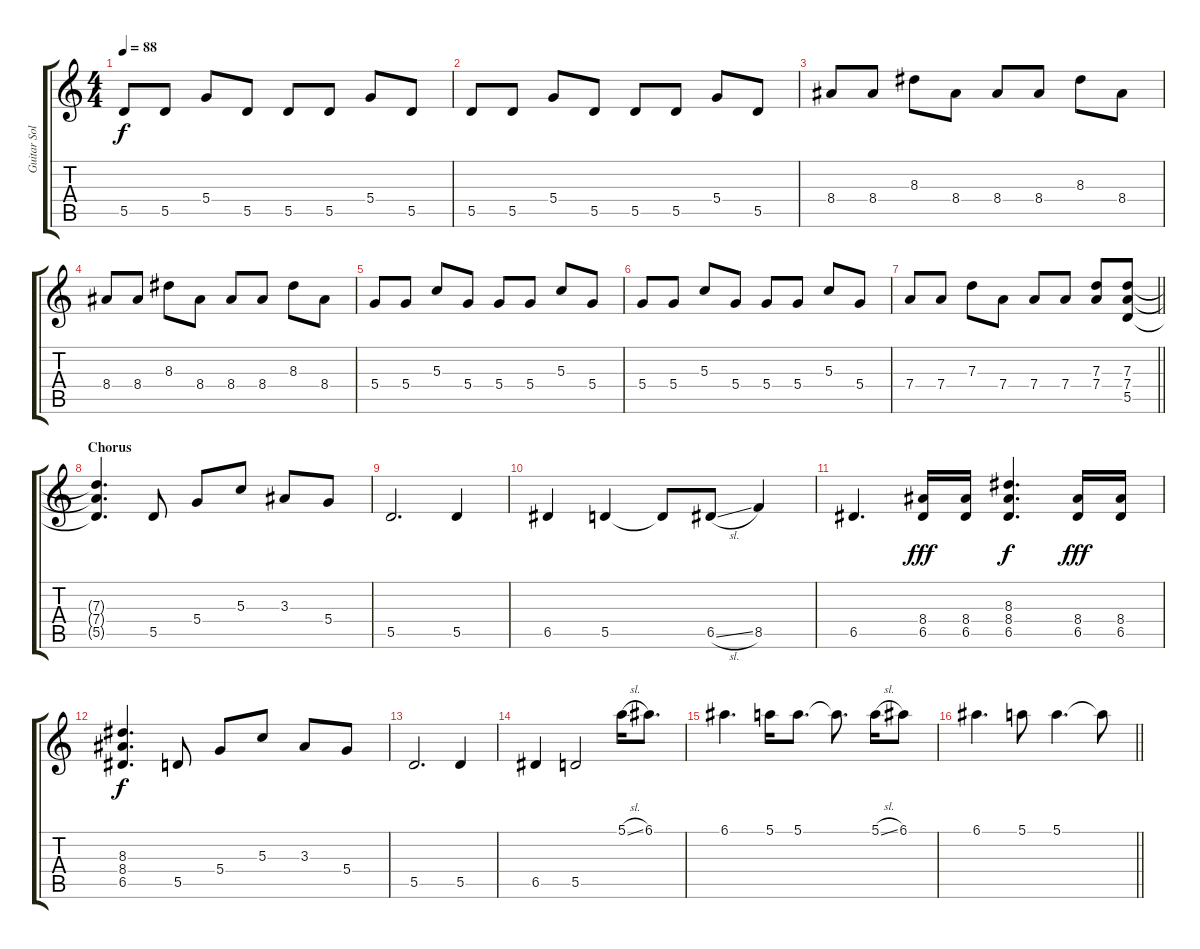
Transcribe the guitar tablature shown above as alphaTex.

\track ("Guitar Solo" "Guitar Sol") {instrument overdrivenguitar}
\staff {score tabs}
\tuning (E4 B3 G3 D3 A2 E2) {hide}
\ts (4 4)
\tempo 88
\clef g2
\ks c
5.5.8{dy f} 5.5.8 5.4.8 5.5.8 5.5.8 5.5.8 5.4.8 5.5.8 |
5.5.8 5.5.8 5.4.8 5.5.8 5.5.8 5.5.8 5.4.8 5.5.8 |
8.4.8 8.4.8 8.3.8 8.4.8 8.4.8 8.4.8 8.3.8 8.4.8 |
8.4.8 8.4.8 8.3.8 8.4.8 8.4.8 8.4.8 8.3.8 8.4.8 |
5.4.8 5.4.8 5.3.8 5.4.8 5.4.8 5.4.8 5.3.8 5.4.8 |
5.4.8 5.4.8 5.3.8 5.4.8 5.4.8 5.4.8 5.3.8 5.4.8 |
\barLineRight lightlight
7.4.8 7.4.8 7.3.8 7.4.8 7.4.8 7.4.8 (7.3 7.4).8 (7.3 7.4 5.5).8{volume 16} |
\section ("" "Chorus")
(7.3{t} 7.4{t} 5.5{t}).4{d} 5.5.8 5.4.8 5.3.8 3.3.8 5.4.8 |
5.5.2{d} 5.5.4 |
6.5.4 5.5.4 5.5{t}.8 6.5{sl}.8 8.5.4 |
6.5.4{d} (8.4 6.5).16{dy fff} (8.4 6.5).16 (8.3 8.4 6.5).4{d dy f} (8.4 6.5).16{dy fff} (8.4 6.5).16 |
(8.3 8.4 6.5).4{d dy f} 5.5.8 5.4.8 5.3.8 3.3.8 5.4.8 |
5.5.2{d} 5.5.4 |
6.5.4 5.5.2 5.1{sl}.16 6.1.8{d} |
6.1.4{d} 5.1.16 5.1.8{d} 5.1{t}.8{d} 5.1{sl}.16 6.1.8 |
\barLineRight lightlight
6.1.4{d} 5.1.8{volume 14} 5.1.4{d volume 14} 5.1{t}.8
